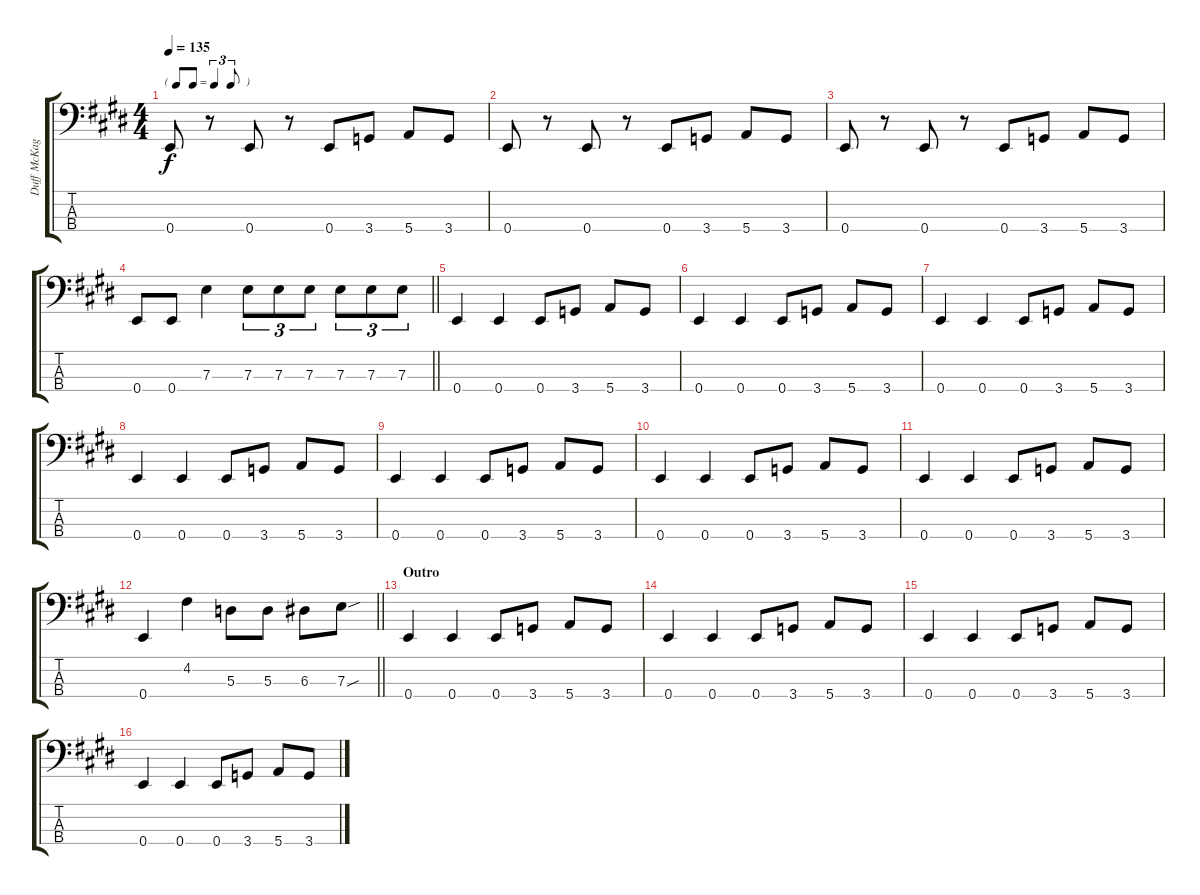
\track ("Duff McKagan - Bass" "Duff McKag") {instrument electricbasspick}
\staff {score tabs}
\tuning (G2 D2 A1 E1) {hide}
\ts (4 4)
\tf triplet8th
\tempo 135
\clef f4
\ks e
0.4.8{dy f} r.8 0.4.8 r.8 0.4.8 3.4.8 5.4.8 3.4.8 |
0.4.8 r.8 0.4.8 r.8 0.4.8 3.4.8 5.4.8 3.4.8 |
0.4.8 r.8 0.4.8 r.8 0.4.8 3.4.8 5.4.8 3.4.8 |
\barLineRight lightlight
0.4.8 0.4.8 7.3.4 7.3.8{tu (3 2)} 7.3.8{tu (3 2)} 7.3.8{tu (3 2)} 7.3.8{tu (3 2)} 7.3.8{tu (3 2)} 7.3.8{tu (3 2)} |
\section ("" "")
0.4.4 0.4.4 0.4.8 3.4.8 5.4.8 3.4.8 |
0.4.4 0.4.4 0.4.8 3.4.8 5.4.8 3.4.8 |
0.4.4 0.4.4 0.4.8 3.4.8 5.4.8 3.4.8 |
0.4.4 0.4.4 0.4.8 3.4.8 5.4.8 3.4.8 |
0.4.4 0.4.4 0.4.8 3.4.8 5.4.8 3.4.8 |
0.4.4 0.4.4 0.4.8 3.4.8 5.4.8 3.4.8 |
0.4.4 0.4.4 0.4.8 3.4.8 5.4.8 3.4.8 |
\barLineRight lightlight
0.4.4 4.2.4 5.3.8 5.3.8 6.3.8 7.3{sou}.8 |
\section ("" "Outro")
0.4.4 0.4.4 0.4.8 3.4.8 5.4.8 3.4.8 |
0.4.4 0.4.4 0.4.8 3.4.8 5.4.8 3.4.8 |
0.4.4 0.4.4 0.4.8 3.4.8 5.4.8 3.4.8 |
0.4.4 0.4.4 0.4.8 3.4.8 5.4.8 3.4.8
